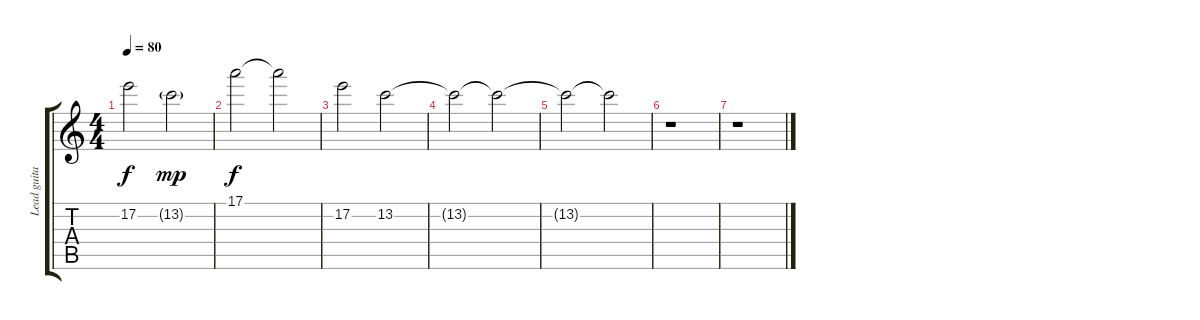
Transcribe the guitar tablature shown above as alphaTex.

\track ("Lead guitar 1" "Lead guita") {instrument distortionguitar}
\staff {score tabs}
\tuning (E4 B3 G3 D3 A2 E2) {hide}
\ts (4 4)
\tempo 80
\clef g2
\ks c
17.2.2{dy f} 13.2{g}.2{dy mp} |
17.1.2{dy f} 17.1{t}.2 |
17.2.2 13.2.2 |
13.2{t}.2{volume 7} 13.2{t}.2{volume 6} |
13.2{t}.2{volume 5} 13.2{t}.2{volume 4} |
r.1 |
r.1
